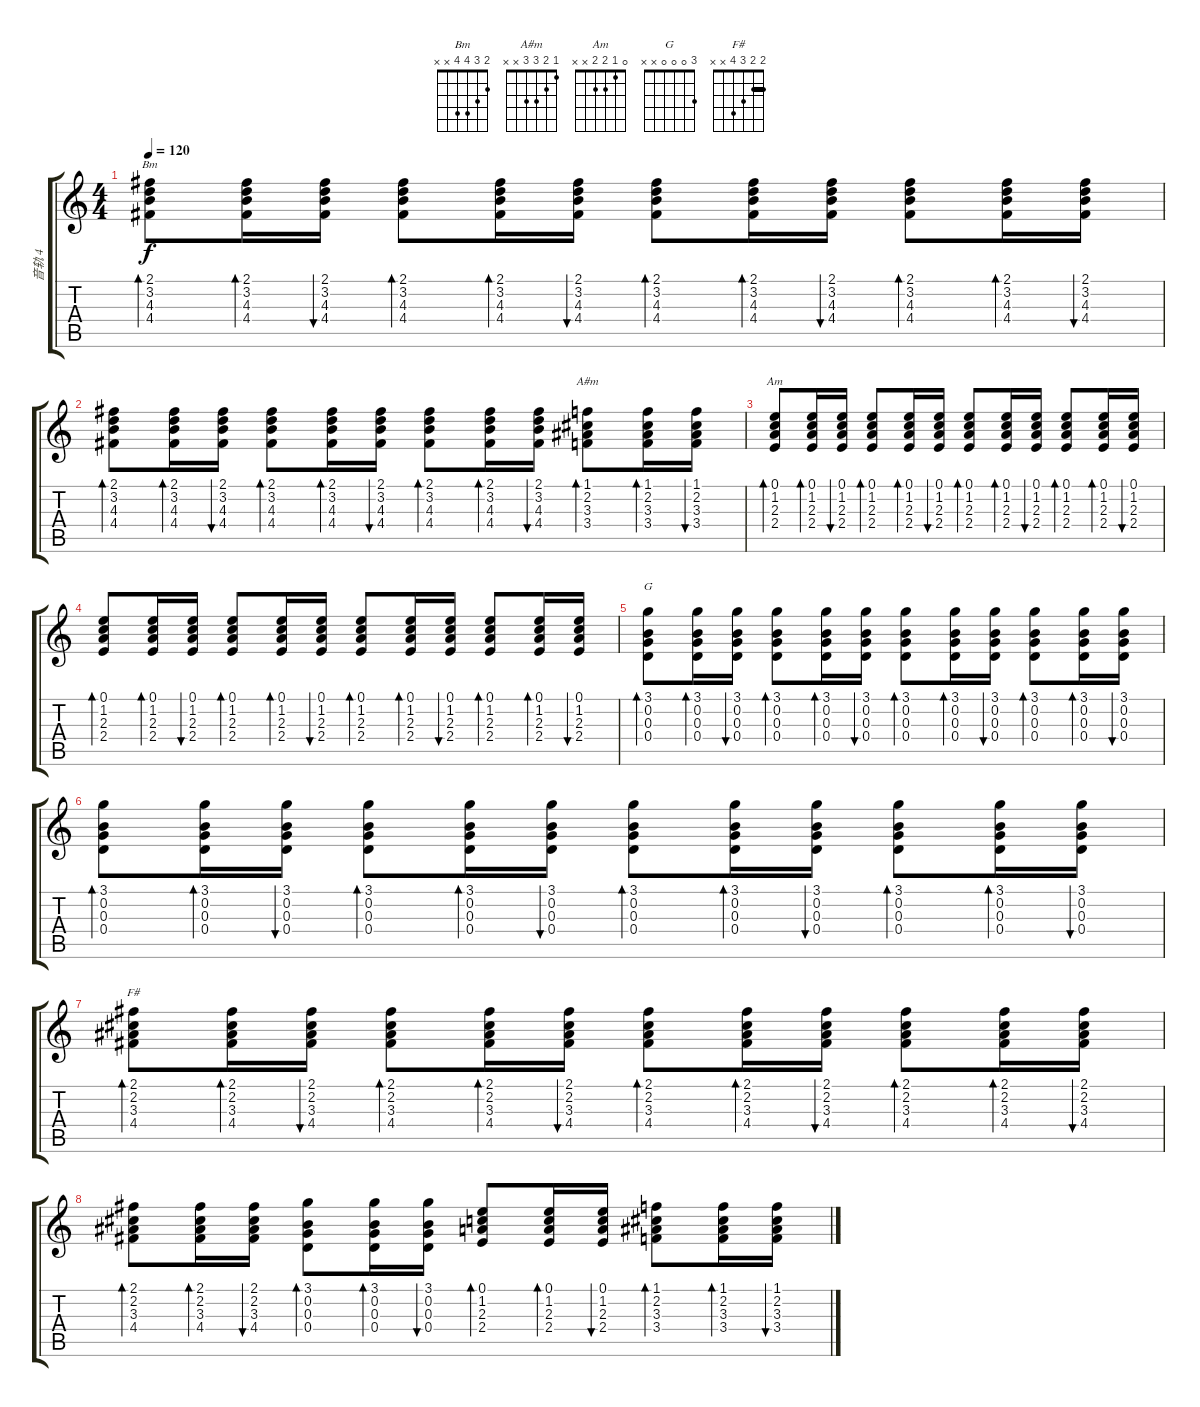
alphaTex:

\track ("音轨 4" "音轨 4") {instrument electricguitarclean}
\staff {score tabs}
\tuning (E4 B3 G3 D3 A2 E2) {hide}
\chord ("Bm" 2 3 4 4 x x)
\chord ("A#m" 1 2 3 3 x x)
\chord ("Am" 0 1 2 2 x x)
\chord ("G" 3 0 0 0 x x)
\chord ("F#" 2 2 3 4 x x) {barre 2}
\ts (4 4)
\tempo 120
\clef g2
\ks c
(2.1 3.2 4.3 4.4).8{bd 60 ch "Bm" dy f} (2.1 3.2 4.3 4.4).16{bd 60} (2.1 3.2 4.3 4.4).16{bu 60} (2.1 3.2 4.3 4.4).8{bd 60} (2.1 3.2 4.3 4.4).16{bd 60} (2.1 3.2 4.3 4.4).16{bu 60} (2.1 3.2 4.3 4.4).8{bd 60} (2.1 3.2 4.3 4.4).16{bd 60} (2.1 3.2 4.3 4.4).16{bu 60} (2.1 3.2 4.3 4.4).8{bd 60} (2.1 3.2 4.3 4.4).16{bd 60} (2.1 3.2 4.3 4.4).16{bu 60} |
(2.1 3.2 4.3 4.4).8{bd 60} (2.1 3.2 4.3 4.4).16{bd 60} (2.1 3.2 4.3 4.4).16{bu 60} (2.1 3.2 4.3 4.4).8{bd 60} (2.1 3.2 4.3 4.4).16{bd 60} (2.1 3.2 4.3 4.4).16{bu 60} (2.1 3.2 4.3 4.4).8{bd 60} (2.1 3.2 4.3 4.4).16{bd 60} (2.1 3.2 4.3 4.4).16{bu 60} (1.1 2.2 3.3 3.4).8{bd 60 ch "A#m"} (1.1 2.2 3.3 3.4).16{bd 60} (1.1 2.2 3.3 3.4).16{bu 60} |
(0.1 1.2 2.3 2.4).8{bd 60 ch "Am"} (0.1 1.2 2.3 2.4).16{bd 60} (0.1 1.2 2.3 2.4).16{bu 60} (0.1 1.2 2.3 2.4).8{bd 60} (0.1 1.2 2.3 2.4).16{bd 60} (0.1 1.2 2.3 2.4).16{bu 60} (0.1 1.2 2.3 2.4).8{bd 60} (0.1 1.2 2.3 2.4).16{bd 60} (0.1 1.2 2.3 2.4).16{bu 60} (0.1 1.2 2.3 2.4).8{bd 60} (0.1 1.2 2.3 2.4).16{bd 60} (0.1 1.2 2.3 2.4).16{bu 60} |
(0.1 1.2 2.3 2.4).8{bd 60} (0.1 1.2 2.3 2.4).16{bd 60} (0.1 1.2 2.3 2.4).16{bu 60} (0.1 1.2 2.3 2.4).8{bd 60} (0.1 1.2 2.3 2.4).16{bd 60} (0.1 1.2 2.3 2.4).16{bu 60} (0.1 1.2 2.3 2.4).8{bd 60} (0.1 1.2 2.3 2.4).16{bd 60} (0.1 1.2 2.3 2.4).16{bu 60} (0.1 1.2 2.3 2.4).8{bd 60} (0.1 1.2 2.3 2.4).16{bd 60} (0.1 1.2 2.3 2.4).16{bu 60} |
(3.1 0.2 0.3 0.4).8{bd 60 ch "G"} (3.1 0.2 0.3 0.4).16{bd 60} (3.1 0.2 0.3 0.4).16{bu 60} (3.1 0.2 0.3 0.4).8{bd 60} (3.1 0.2 0.3 0.4).16{bd 60} (3.1 0.2 0.3 0.4).16{bu 60} (3.1 0.2 0.3 0.4).8{bd 60} (3.1 0.2 0.3 0.4).16{bd 60} (3.1 0.2 0.3 0.4).16{bu 60} (3.1 0.2 0.3 0.4).8{bd 60} (3.1 0.2 0.3 0.4).16{bd 60} (3.1 0.2 0.3 0.4).16{bu 60} |
(3.1 0.2 0.3 0.4).8{bd 60} (3.1 0.2 0.3 0.4).16{bd 60} (3.1 0.2 0.3 0.4).16{bu 60} (3.1 0.2 0.3 0.4).8{bd 60} (3.1 0.2 0.3 0.4).16{bd 60} (3.1 0.2 0.3 0.4).16{bu 60} (3.1 0.2 0.3 0.4).8{bd 60} (3.1 0.2 0.3 0.4).16{bd 60} (3.1 0.2 0.3 0.4).16{bu 60} (3.1 0.2 0.3 0.4).8{bd 60} (3.1 0.2 0.3 0.4).16{bd 60} (3.1 0.2 0.3 0.4).16{bu 60} |
(2.1 2.2 3.3 4.4).8{bd 60 ch "F#"} (2.1 2.2 3.3 4.4).16{bd 60} (2.1 2.2 3.3 4.4).16{bu 60} (2.1 2.2 3.3 4.4).8{bd 60} (2.1 2.2 3.3 4.4).16{bd 60} (2.1 2.2 3.3 4.4).16{bu 60} (2.1 2.2 3.3 4.4).8{bd 60} (2.1 2.2 3.3 4.4).16{bd 60} (2.1 2.2 3.3 4.4).16{bu 60} (2.1 2.2 3.3 4.4).8{bd 60} (2.1 2.2 3.3 4.4).16{bd 60} (2.1 2.2 3.3 4.4).16{bu 60} |
(2.1 2.2 3.3 4.4).8{bd 60} (2.1 2.2 3.3 4.4).16{bd 60} (2.1 2.2 3.3 4.4).16{bu 60} (3.1 0.2 0.3 0.4).8{bd 60} (3.1 0.2 0.3 0.4).16{bd 60} (3.1 0.2 0.3 0.4).16{bu 60} (0.1 1.2 2.3 2.4).8{bd 60} (0.1 1.2 2.3 2.4).16{bd 60} (0.1 1.2 2.3 2.4).16{bu 60} (1.1 2.2 3.3 3.4).8{bd 60} (1.1 2.2 3.3 3.4).16{bd 60} (1.1 2.2 3.3 3.4).16{bu 60}
